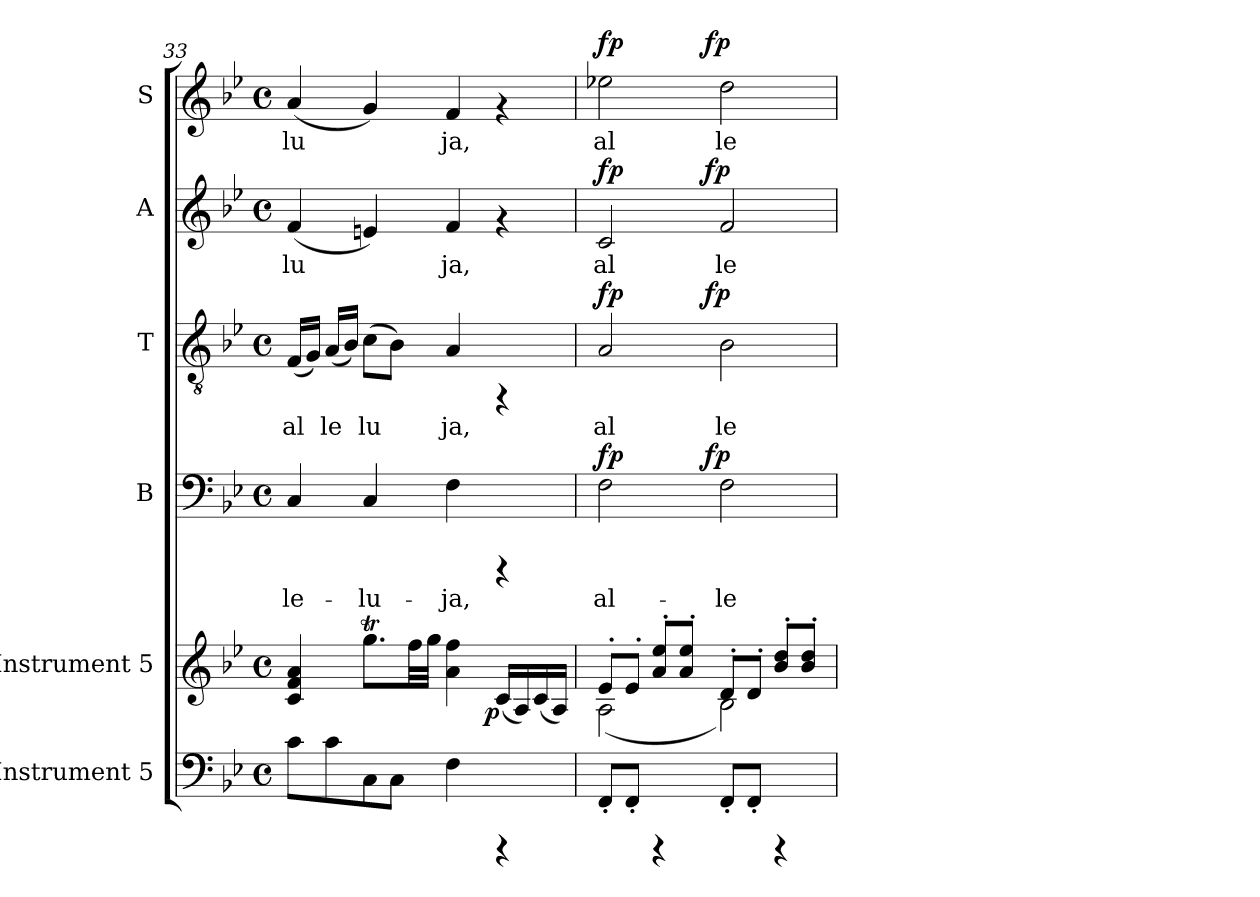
**kern	**kern	**dynam	**kern	**text	**dynam	**kern	**text	**dynam	**kern	**text	**dynam	**kern	**text	**dynam
*part6	*part5	*part5	*part4	*part4	*part4	*part3	*part3	*part3	*part2	*part2	*part2	*part1	*part1	*part1
*staff6	*staff5	*staff5	*staff4	*staff4	*staff4	*staff3	*staff3	*staff3	*staff2	*staff2	*staff2	*staff1	*staff1	*staff1
*I"Instrument 5	*I"Instrument 5	*	*I"B	*	*	*I"T	*	*	*I"A	*	*	*I"S	*	*
*	*	*	*I'B	*	*	*I'T	*	*	*I'A	*	*	*I'S	*	*
*clefF4	*clefG2	*	*clefF4	*	*	*clefGv2	*	*	*clefG2	*	*	*clefG2	*	*
*k[b-e-]	*k[b-e-]	*	*k[b-e-]	*	*	*k[b-e-]	*	*	*k[b-e-]	*	*	*k[b-e-]	*	*
*B-:	*B-:	*	*B-:	*	*	*B-:	*	*	*B-:	*	*	*B-:	*	*
*M4/4	*M4/4	*	*M4/4	*	*	*M4/4	*	*	*M4/4	*	*	*M4/4	*	*
*met(c)	*met(c)	*	*met(c)	*	*	*met(c)	*	*	*met(c)	*	*	*met(c)	*	*
=33	=33	=33	=33	=33	=33	=33	=33	=33	=33	=33	=33	=33	=33	=33
!	!	!	!	!LO:LY:b:cj	!	!	!LO:LY:b:cj	!	!	!LO:LY:b:cj	!	!	!LO:LY:b:cj	!
*	*^	*	*	*	*	*	*	*	*	*	*	*	*	*
8c\L	4a/ 4f/ 4c/	2ryy	.	4C/	-le-	.	(<16F/L	al	.	(<4f/	lu	.	(<4a/	lu	.
!	!	!	!	!	!	!	!	!LO:LY:b:cj	!	!	!	!	!	!	!
.	.	.	.	.	.	.	16G/J)	.	.	.	.	.	.	.	.
!	!	!	!	!	!	!	!	!LO:LY:b:cj	!	!	!	!	!	!	!
8c\	.	.	.	.	.	.	(<16A/L	le	.	.	.	.	.	.	.
!	!	!	!	!	!	!	!	!LO:LY:b:cj	!	!	!	!	!	!	!
.	.	.	.	.	.	.	16B-/J)	.	.	.	.	.	.	.	.
!	!	!	!	!	!LO:LY:b:cj	!	!	!LO:LY:b:cj	!	!	!LO:LY:b:cj	!	!	!LO:LY:b:cj	!
8C\	8.ggT\L	.	.	4C/	-lu-	.	(>8c\L	lu	.	4en/)	.	.	4g/)	.	.
!	!	!	!	!	!	!	!	!LO:LY:b:cj	!	!	!	!	!	!	!
8C\J	.	.	.	.	.	.	8B-\J)	.	.	.	.	.	.	.	.
.	32ff\	.	.	.	.	.	.	.	.	.	.	.	.	.	.
.	32gg\J	.	.	.	.	.	.	.	.	.	.	.	.	.	.
!	!	!	!	!	!LO:LY:b:cj	!	!	!LO:LY:b:cj	!	!	!LO:LY:b:cj	!	!	!LO:LY:b:cj	!
4F\	4a\ 4ff\	8..ryy	.	4F\	-ja,	.	4A/	ja,	.	4f/	ja,	.	4f/	ja,	.
!	!	!	!LO:DY:b	!	!	!	!	!	!	!	!	!	!	!	!
.	.	4ryy	p	.	.	.	.	.	.	.	.	.	.	.	.
4rCCC	(<16c/L	.	.	4rCCC	.	.	4rFF	.	.	4rf	.	.	4rf	.	.
.	16A/)	.	.	.	.	.	.	.	.	.	.	.	.	.	.
.	(<16c/	.	.	.	.	.	.	.	.	.	.	.	.	.	.
.	16A/J)	.	.	.	.	.	.	.	.	.	.	.	.	.	.
.	.	32ryy	.	.	.	.	.	.	.	.	.	.	.	.	.
=34	=34	=34	=34	=34	=34	=34	=34	=34	=34	=34	=34	=34	=34	=34	=34
!	!	!	!	!	!LO:LY:b:cj	!LO:DY:a	!	!LO:LY:b:cj	!LO:DY:a	!	!LO:LY:b:cj	!LO:DY:a	!	!LO:LY:b:cj	!LO:DY:a
*	*	*	*	*^	*	*	*^	*	*	*^	*	*	*^	*	*
8FF'</L	8e-'</L	(<2A\	.	2F\	4ryy	al-	fp	2A/	4ryy	al	fp	2c/	4ryy	al	fp	2ee-X\	4ryy	al	fp
8FF'</J	8e-'</J	.	.	.	.	.	.	.	.	.	.	.	.	.	.	.	.	.	.
4rCCC	8ee-/'< 8a/'<L	.	.	.	8ryy	.	.	.	8ryy	.	.	.	8ryy	.	.	.	8ryy	.	.
.	8a/'< 8ee-/'<J	.	.	.	16ryy	.	.	.	16ryy	.	.	.	16ryy	.	.	.	16ryy	.	.
.	.	.	.	.	64ryy	.	.	.	64ryy	.	.	.	64ryy	.	.	.	64ryy	.	.
!	!	!	!	!	!	!	!LO:DY:a	!	!	!	!LO:DY:a	!	!	!	!LO:DY:a	!	!	!	!LO:DY:a
.	.	.	.	.	2ryy	.	fp	.	2ryy	.	fp	.	2ryy	.	fp	.	2ryy	.	fp
!	!	!	!	!	!	!LO:LY:b:cj	!	!	!	!LO:LY:b:cj	!	!	!	!LO:LY:b:cj	!	!	!	!LO:LY:b:cj	!
8FF'</L	8d'>/L	2B-\)	.	2F\	.	-le-	.	2B-\	.	le	.	2f/	.	le	.	2dd\	.	le	.
8FF'</J	8d'</J	.	.	.	.	.	.	.	.	.	.	.	.	.	.	.	.	.	.
4rCCC	8b-/'< 8dd/'<L	.	.	.	.	.	.	.	.	.	.	.	.	.	.	.	.	.	.
.	8dd/'< 8b-/'<J	.	.	.	.	.	.	.	.	.	.	.	.	.	.	.	.	.	.
.	.	.	.	.	32.ryy	.	.	.	32.ryy	.	.	.	32.ryy	.	.	.	32.ryy	.	.
*	*v	*v	*	*	*	*	*	*v	*v	*	*	*v	*v	*	*	*v	*v	*	*
*	*	*	*v	*v	*	*	*	*	*	*	*	*	*	*	*
=	=	=	=	=	=	=	=	=	=	=	=	=	=	=
*-	*-	*-	*-	*-	*-	*-	*-	*-	*-	*-	*-	*-	*-	*-
